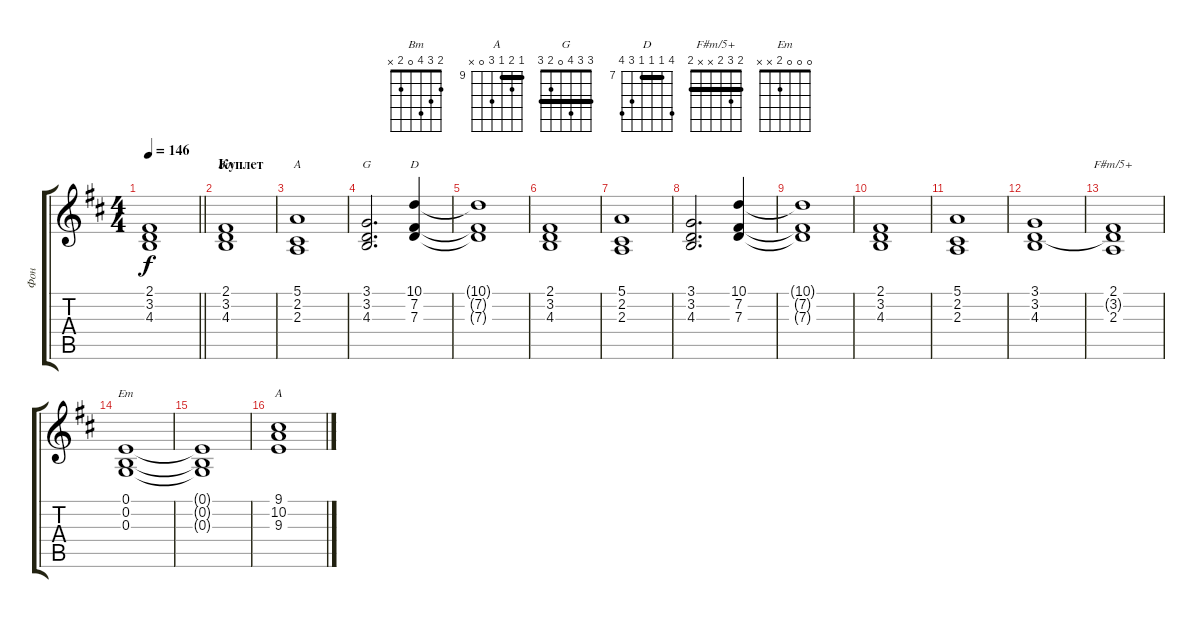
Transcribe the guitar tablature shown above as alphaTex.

\track ("Фон" "Фон") {instrument pad2warm}
\staff {score tabs}
\tuning (E4 B3 G3 D3 A2 E2) {hide}
\chord ("Bm" 2 3 4 0 2 x)
\chord ("A" 5 2 2 2 0 x) {barre 2}
\chord ("G" 3 3 4 0 2 3) {barre 3}
\chord ("D" 10 7 7 7 9 10) {firstfret 7 barre 7}
\chord ("F#m/5+" 2 3 2 x x 2) {barre 2}
\chord ("Em" 0 0 0 2 x x)
\chord ("A" 9 10 9 11 0 x) {firstfret 9 barre 9}
\ts (4 4)
\tempo 146
\clef g2
\barLineRight lightlight
\ks bminor
(2.1 3.2{t} 4.3{t}).1{dy f} |
\section ("" "Куплет")
(2.1 3.2 4.3).1{ch "Bm"} |
(5.1 2.2 2.3).1{ch "A"} |
(3.1 3.2 4.3).2{d ch "G"} (10.1 7.2 7.3).4{ch "D"} |
(10.1{t} 7.2{t} 7.3{t}).1 |
(2.1 3.2 4.3).1 |
(5.1 2.2 2.3).1 |
(3.1 3.2 4.3).2{d} (10.1 7.2 7.3).4 |
(10.1{t} 7.2{t} 7.3{t}).1 |
(2.1 3.2 4.3).1 |
(5.1 2.2 2.3).1 |
(3.1 3.2 4.3).1 |
(2.1 3.2{t} 2.3).1{ch "F#m/5+"} |
(0.1 0.2 0.3).1{ch "Em"} |
(0.1{t} 0.2{t} 0.3{t}).1 |
(9.1 10.2 9.3).1{ch "A"}
